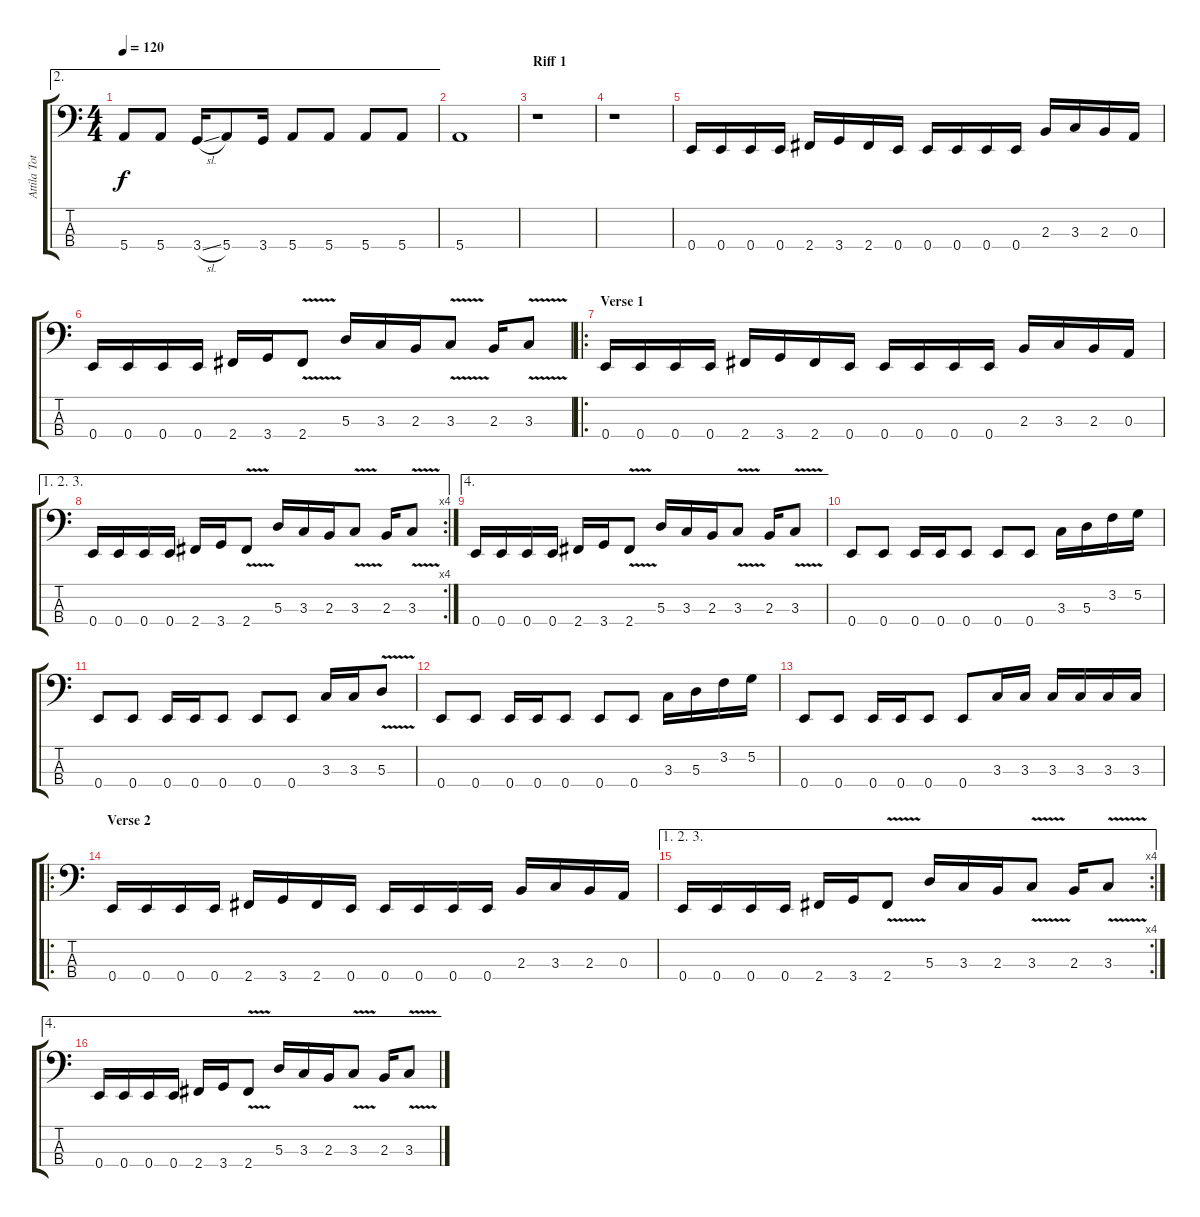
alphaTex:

\track ("Attila Toth" "Attila Tot") {instrument electricbasspick}
\staff {score tabs}
\tuning (G2 D2 A1 E1) {hide}
\ae 2
\ts (4 4)
\tempo 120
\clef f4
\ks c
5.4.8{dy f} 5.4.8 3.4{sl}.16 5.4.8 3.4.16 5.4.8 5.4.8 5.4.8 5.4.8 |
5.4.1 |
\section ("" "Riff 1")
r.1 |
r.1 |
0.4.16 0.4.16 0.4.16 0.4.16 2.4.16 3.4.16 2.4.16 0.4.16 0.4.16 0.4.16 0.4.16 0.4.16 2.3.16 3.3.16 2.3.16 0.3.16 |
0.4.16 0.4.16 0.4.16 0.4.16 2.4.16 3.4.16 2.4{v}.8 5.3.16 3.3.16 2.3.16 3.3{v}.8 2.3.16 3.3{v}.8 |
\ro
\section ("" "Verse 1")
0.4.16 0.4.16 0.4.16 0.4.16 2.4.16 3.4.16 2.4.16 0.4.16 0.4.16 0.4.16 0.4.16 0.4.16 2.3.16 3.3.16 2.3.16 0.3.16 |
\ae (1 2 3)
\rc 4
0.4.16 0.4.16 0.4.16 0.4.16 2.4.16 3.4.16 2.4{v}.8 5.3.16 3.3.16 2.3.16 3.3{v}.8 2.3.16 3.3{v}.8 |
\ae 4
0.4.16 0.4.16 0.4.16 0.4.16 2.4.16 3.4.16 2.4{v}.8 5.3.16 3.3.16 2.3.16 3.3{v}.8 2.3.16 3.3{v}.8 |
0.4.8 0.4.8 0.4.16 0.4.16 0.4.8 0.4.8 0.4.8 3.3.16 5.3.16 3.2.16 5.2.16 |
0.4.8 0.4.8 0.4.16 0.4.16 0.4.8 0.4.8 0.4.8 3.3.16 3.3.16 5.3{v}.8 |
0.4.8 0.4.8 0.4.16 0.4.16 0.4.8 0.4.8 0.4.8 3.3.16 5.3.16 3.2.16 5.2.16 |
0.4.8 0.4.8 0.4.16 0.4.16 0.4.8 0.4.8 3.3.16 3.3.16 3.3.16 3.3.16 3.3.16 3.3.16 |
\ro
\section ("" "Verse 2")
0.4.16 0.4.16 0.4.16 0.4.16 2.4.16 3.4.16 2.4.16 0.4.16 0.4.16 0.4.16 0.4.16 0.4.16 2.3.16 3.3.16 2.3.16 0.3.16 |
\ae (1 2 3)
\rc 4
0.4.16 0.4.16 0.4.16 0.4.16 2.4.16 3.4.16 2.4{v}.8 5.3.16 3.3.16 2.3.16 3.3{v}.8 2.3.16 3.3{v}.8 |
\ae 4
0.4.16 0.4.16 0.4.16 0.4.16 2.4.16 3.4.16 2.4{v}.8 5.3.16 3.3.16 2.3.16 3.3{v}.8 2.3.16 3.3{v}.8
